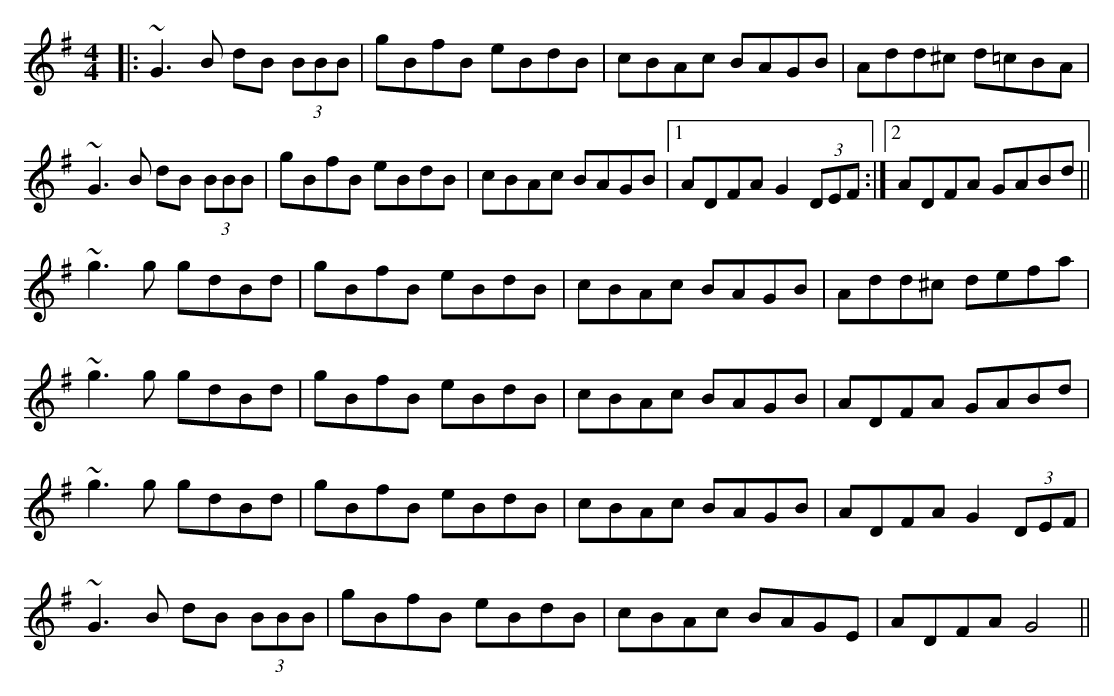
X:1
M:4/4
K:G
|:~G3B dB (3BBB|gBfB eBdB|cBAc BAGB|Add^c d=cBA|
~G3B dB (3BBB|gBfB eBdB|cBAc BAGB|1 ADFA G2 (3DEF:|2 ADFA GABd||
~g3 g gdBd|gBfB eBdB|cBAc BAGB|Add^c defa|
~g3g gdBd|gBfB eBdB|cBAc BAGB|ADFA GABd|
~g3g gdBd|gBfB eBdB|cBAc BAGB|ADFA G2 (3DEF|
~G3B dB (3BBB|gBfB eBdB|cBAc BAGE|ADFA G4||
